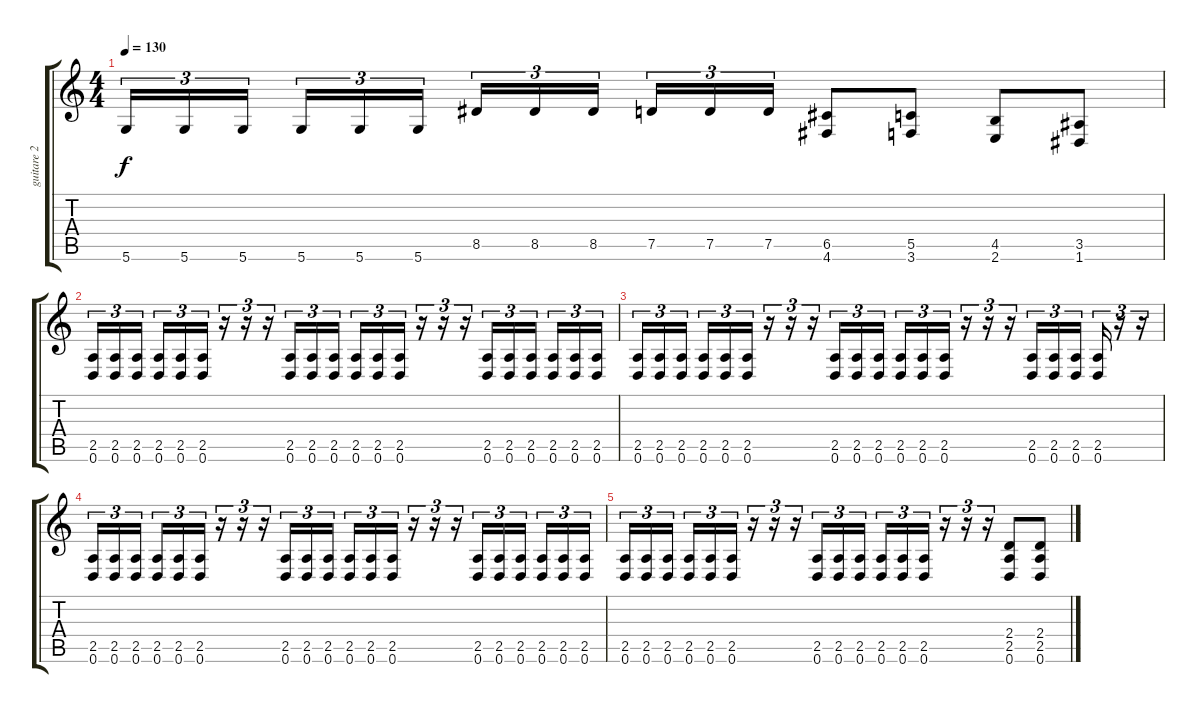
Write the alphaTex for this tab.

\track ("guitare 2" "guitare 2") {instrument distortionguitar}
\staff {score tabs}
\tuning (D4 A3 F3 C3 G2 D2) {hide}
\ts (4 4)
\tempo 130
\clef g2
\ks c
5.6.16{tu (3 2) dy f} 5.6.16{tu (3 2)} 5.6.16{tu (3 2)} 5.6.16{tu (3 2)} 5.6.16{tu (3 2)} 5.6.16{tu (3 2)} 8.5.16{tu (3 2)} 8.5.16{tu (3 2)} 8.5.16{tu (3 2)} 7.5.16{tu (3 2)} 7.5.16{tu (3 2)} 7.5.16{tu (3 2)} (6.5 4.6).8 (5.5 3.6).8 (4.5 2.6).8 (3.5 1.6).8 |
(2.5 0.6).16{tu (3 2)} (2.5 0.6).16{tu (3 2)} (2.5 0.6).16{tu (3 2)} (2.5 0.6).16{tu (3 2)} (2.5 0.6).16{tu (3 2)} (2.5 0.6).16{tu (3 2)} r.16{tu (3 2)} r.16{tu (3 2)} r.16{tu (3 2)} (2.5 0.6).16{tu (3 2)} (2.5 0.6).16{tu (3 2)} (2.5 0.6).16{tu (3 2)} (2.5 0.6).16{tu (3 2)} (2.5 0.6).16{tu (3 2)} (2.5 0.6).16{tu (3 2)} r.16{tu (3 2)} r.16{tu (3 2)} r.16{tu (3 2)} (2.5 0.6).16{tu (3 2)} (2.5 0.6).16{tu (3 2)} (2.5 0.6).16{tu (3 2)} (2.5 0.6).16{tu (3 2)} (2.5 0.6).16{tu (3 2)} (2.5 0.6).16{tu (3 2)} |
(2.5 0.6).16{tu (3 2)} (2.5 0.6).16{tu (3 2)} (2.5 0.6).16{tu (3 2)} (2.5 0.6).16{tu (3 2)} (2.5 0.6).16{tu (3 2)} (2.5 0.6).16{tu (3 2)} r.16{tu (3 2)} r.16{tu (3 2)} r.16{tu (3 2)} (2.5 0.6).16{tu (3 2)} (2.5 0.6).16{tu (3 2)} (2.5 0.6).16{tu (3 2)} (2.5 0.6).16{tu (3 2)} (2.5 0.6).16{tu (3 2)} (2.5 0.6).16{tu (3 2)} r.16{tu (3 2)} r.16{tu (3 2)} r.16{tu (3 2)} (2.5 0.6).16{tu (3 2)} (2.5 0.6).16{tu (3 2)} (2.5 0.6).16{tu (3 2)} (2.5 0.6).16{tu (3 2)} r.16{tu (3 2)} r.16{tu (3 2)} |
(2.5 0.6).16{tu (3 2)} (2.5 0.6).16{tu (3 2)} (2.5 0.6).16{tu (3 2)} (2.5 0.6).16{tu (3 2)} (2.5 0.6).16{tu (3 2)} (2.5 0.6).16{tu (3 2)} r.16{tu (3 2)} r.16{tu (3 2)} r.16{tu (3 2)} (2.5 0.6).16{tu (3 2)} (2.5 0.6).16{tu (3 2)} (2.5 0.6).16{tu (3 2)} (2.5 0.6).16{tu (3 2)} (2.5 0.6).16{tu (3 2)} (2.5 0.6).16{tu (3 2)} r.16{tu (3 2)} r.16{tu (3 2)} r.16{tu (3 2)} (2.5 0.6).16{tu (3 2)} (2.5 0.6).16{tu (3 2)} (2.5 0.6).16{tu (3 2)} (2.5 0.6).16{tu (3 2)} (2.5 0.6).16{tu (3 2)} (2.5 0.6).16{tu (3 2)} |
(2.5 0.6).16{tu (3 2)} (2.5 0.6).16{tu (3 2)} (2.5 0.6).16{tu (3 2)} (2.5 0.6).16{tu (3 2)} (2.5 0.6).16{tu (3 2)} (2.5 0.6).16{tu (3 2)} r.16{tu (3 2)} r.16{tu (3 2)} r.16{tu (3 2)} (2.5 0.6).16{tu (3 2)} (2.5 0.6).16{tu (3 2)} (2.5 0.6).16{tu (3 2)} (2.5 0.6).16{tu (3 2)} (2.5 0.6).16{tu (3 2)} (2.5 0.6).16{tu (3 2)} r.16{tu (3 2)} r.16{tu (3 2)} r.16{tu (3 2)} (2.4 2.5 0.6).8 (2.4 2.5 0.6).8
